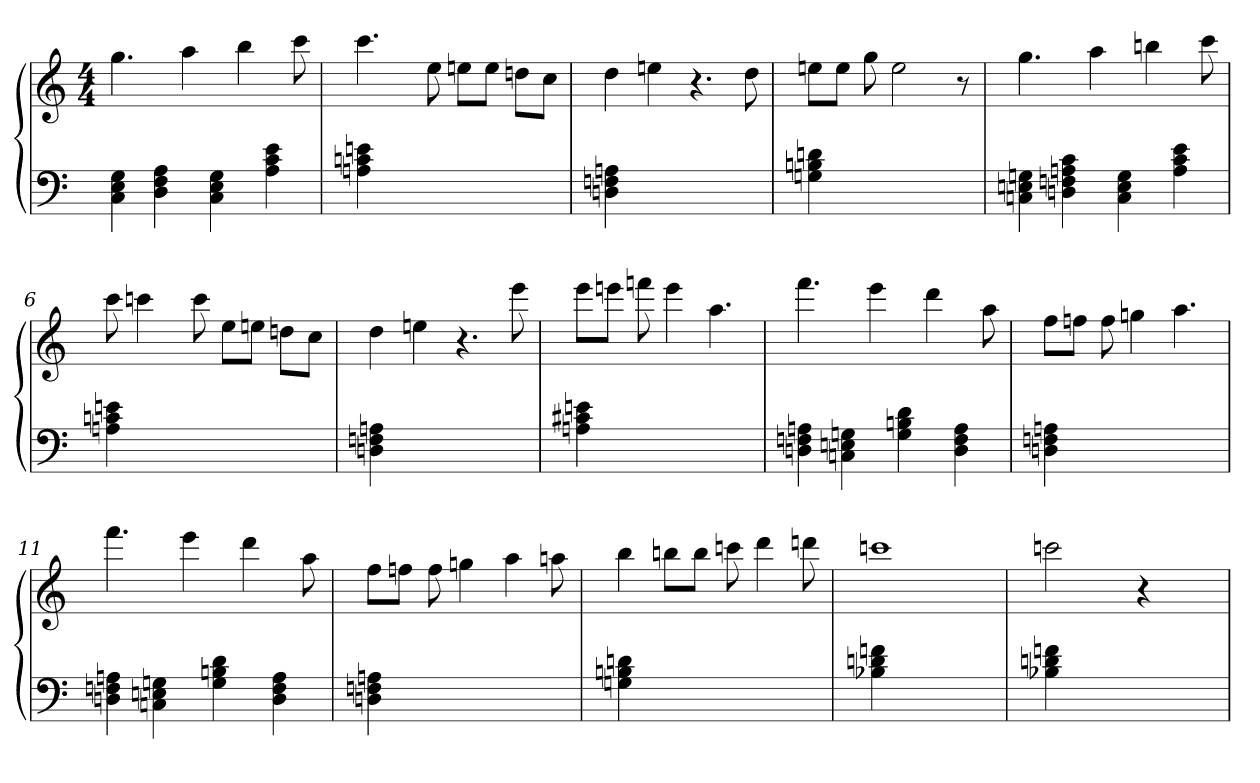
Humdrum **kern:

**kern	**kern
*part2	*part1
*staff2	*staff1
*	*M4/4
=1	=1
4C 4E 4G	4.gg
4D 4F 4A	.
.	4aa
4C 4E 4G	.
.	4bb
4A 4c 4e	.
.	8ccc
=2	=2
4An 4cn 4en	4.ccc
2.ryy	.
.	8ee
.	8eenL
.	8eeJ
.	8ddnL
.	8ccJ
=3	=3
4Dn 4Fn 4An	4dd
2.ryy	4een
.	4.r
.	8dd
=4	=4
4Gn 4Bn 4dn	8eenL
.	8eeJ
2.ryy	8gg
.	2ee
.	8r
=5	=5
4Cn 4En 4Gn	4.gg
4Dn 4Fn 4An 4c	.
.	4aa
4C 4E 4G	.
.	4bbn
4A 4c 4e	.
.	8ccc
=6	=6
4An 4cn 4en	8ccc
.	4cccn
2.ryy	.
.	8ccc
.	8eeL
.	8eenJ
.	8ddnL
.	8ccJ
=7	=7
4Dn 4Fn 4An	4dd
2.ryy	4een
.	4.r
.	8eee
=8	=8
4An 4c#X 4en	8eeeL
.	8eeenJ
2.ryy	8fffn
.	4eee
.	4.aa
=9	=9
4Dn 4Fn 4An	4.fff
4Cn 4En 4Gn	.
.	4eee
4G 4Bn 4d	.
.	4ddd
4D 4F 4A	.
.	8aa
=10	=10
4Dn 4Fn 4An	8ffL
.	8ffnJ
2.ryy	8ff
.	4ggn
.	4.aa
=11	=11
4Dn 4Fn 4An	4.fff
4Cn 4En 4Gn	.
.	4eee
4G 4Bn 4d	.
.	4ddd
4D 4F 4A	.
.	8aa
=12	=12
4Dn 4Fn 4An	8ffL
.	8ffnJ
2.ryy	8ff
.	4ggn
.	4aa
.	8aan
=13	=13
4Gn 4Bn 4dn	4bb
2.ryy	8bbnL
.	8bbJ
.	8cccn
.	4ddd
.	8dddn
=14	=14
4B-X 4dn 4fn	1cccn
2.ryy	.
=15	=15
4B-X 4dn 4fn	2cccn
2.ryy	.
.	4r
.	4ryy
=	=
*-	*-
